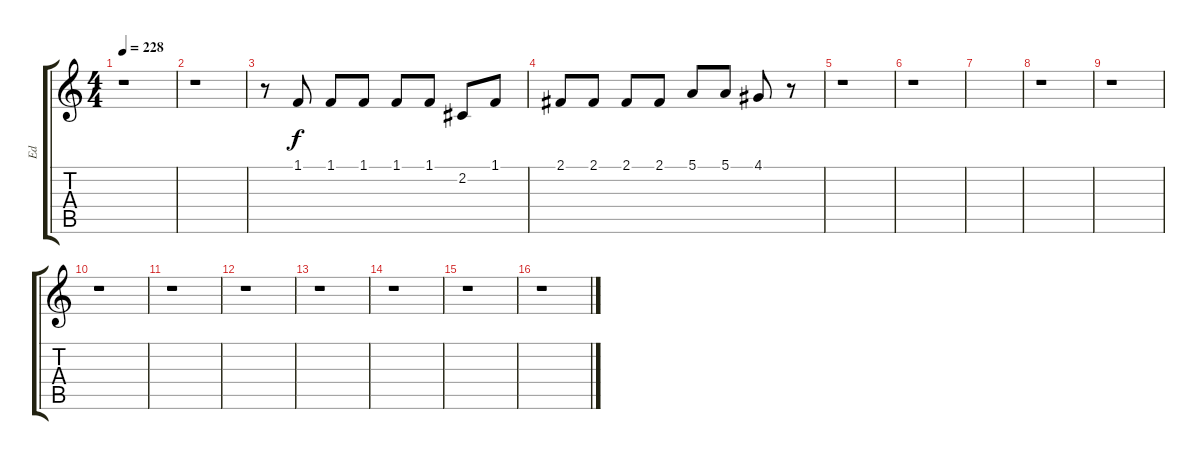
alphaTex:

\track ("Ed" "Ed") {instrument marimba}
\staff {score tabs}
\tuning (E4 B3 G3 D3 A2 E2) {hide}
\ts (4 4)
\tempo 228
\clef g2
\ks c
r.1{dy f} |
r.1 |
r.8 1.1.8 1.1.8 1.1.8 1.1.8 1.1.8 2.2.8 1.1.8 |
2.1.8 2.1.8 2.1.8 2.1.8 5.1.8 5.1.8 4.1.8 r.8 |
r.1 |
r.1 |
|
r.1 |
r.1 |
r.1 |
r.1 |
r.1 |
r.1 |
r.1 |
r.1 |
r.1
